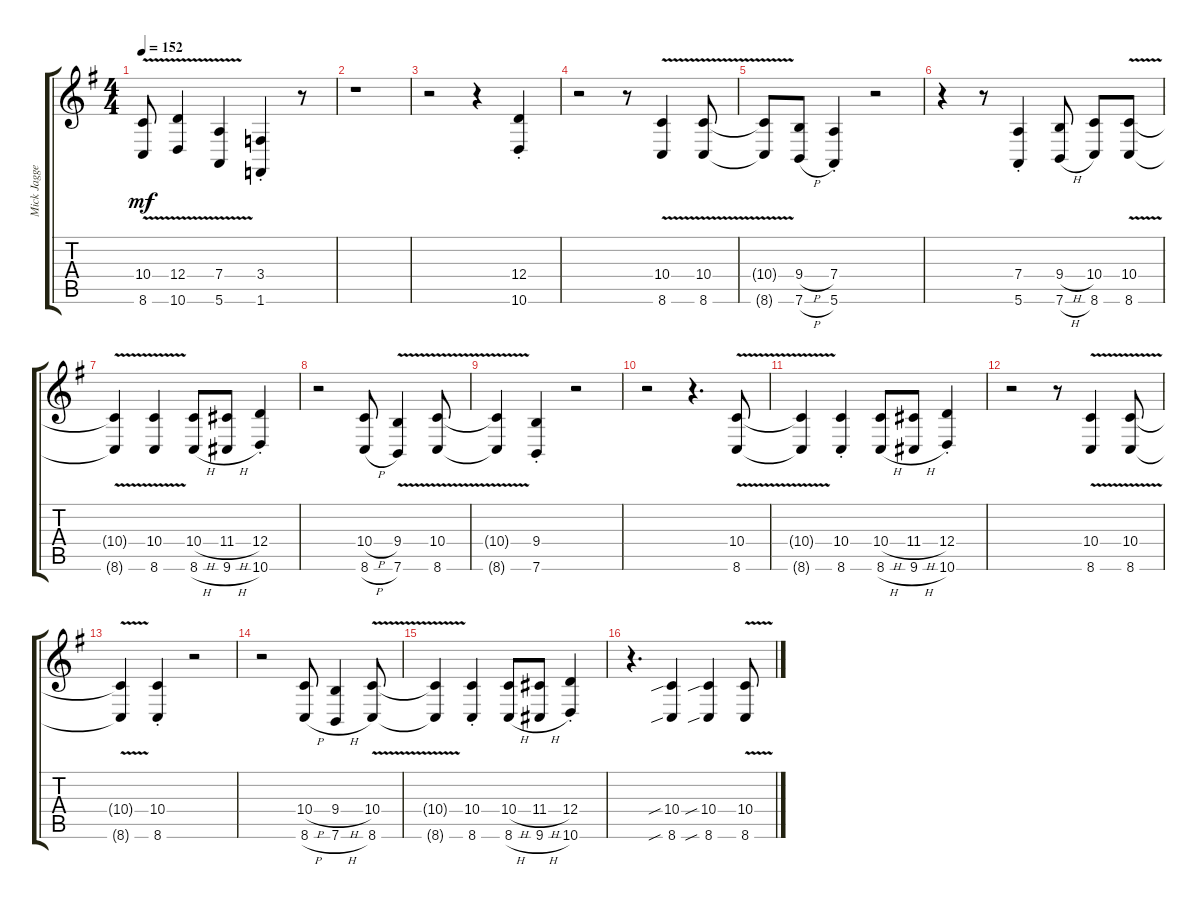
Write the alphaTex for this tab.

\track ("Mick Jagger - Vocals & Bobby Keyes - Sax" "Mick Jagge") {instrument altosax}
\staff {score tabs}
\tuning (E4 B3 G3 D3 A2 E2) {hide}
\ts (4 4)
\tempo 152
\clef g2
\ks g
(10.4{v t} 8.6{v t}).8{dy mf} (12.4{v} 10.6{v}).4 (7.4{v} 5.6{v}).4 (3.4{st} 1.6{st}).4 r.8 |
r.1 |
r.2 r.4 (12.4{st} 10.6{st}).4 |
r.2 r.8 (10.4{v} 8.6{v}).4 (10.4{v} 8.6{v}).8 |
(10.4{v t} 8.6{v t}).8 (9.4{h} 7.6{h}).8 (7.4{st} 5.6{st}).4 r.2 |
r.4 r.8 (7.4{st} 5.6{st}).4 (9.4{h} 7.6{h}).8 (10.4 8.6).8 (10.4{v} 8.6{v}).8 |
(10.4{v t} 8.6{v t}).4 (10.4{v} 8.6{v}).4 (10.4{h} 8.6{h}).8 (11.4{h} 9.6{h}).8 (12.4{st} 10.6{st}).4 |
r.2 (10.4{h} 8.6{h}).8 (9.4{v} 7.6{v}).4 (10.4{v} 8.6{v}).8 |
(10.4{v t} 8.6{v t}).4 (9.4{st} 7.6{st}).4 r.2 |
r.2 r.4{d} (10.4{v} 8.6{v}).8 |
(10.4{v t} 8.6{v t}).4 (10.4{st} 8.6{st}).4 (10.4{h} 8.6{h}).8 (11.4{h} 9.6{h}).8 (12.4{st} 10.6{st}).4 |
r.2 r.8 (10.4{v} 8.6{v}).4 (10.4{v} 8.6{v}).8 |
(10.4{v t} 8.6{v t}).4 (10.4{st} 8.6{st}).4 r.2 |
r.2 (10.4{h} 8.6{h}).8 (9.4{h} 7.6{h}).4 (10.4{v} 8.6{v}).8 |
(10.4{v t} 8.6{v t}).4 (10.4{st} 8.6{st}).4 (10.4{h} 8.6{h}).8 (11.4{h} 9.6{h}).8 (12.4{st} 10.6{st}).4 |
r.4{d} (10.4{sib} 8.6{sib}).4 (10.4{sib} 8.6{sib}).4 (10.4{v} 8.6{v}).8
